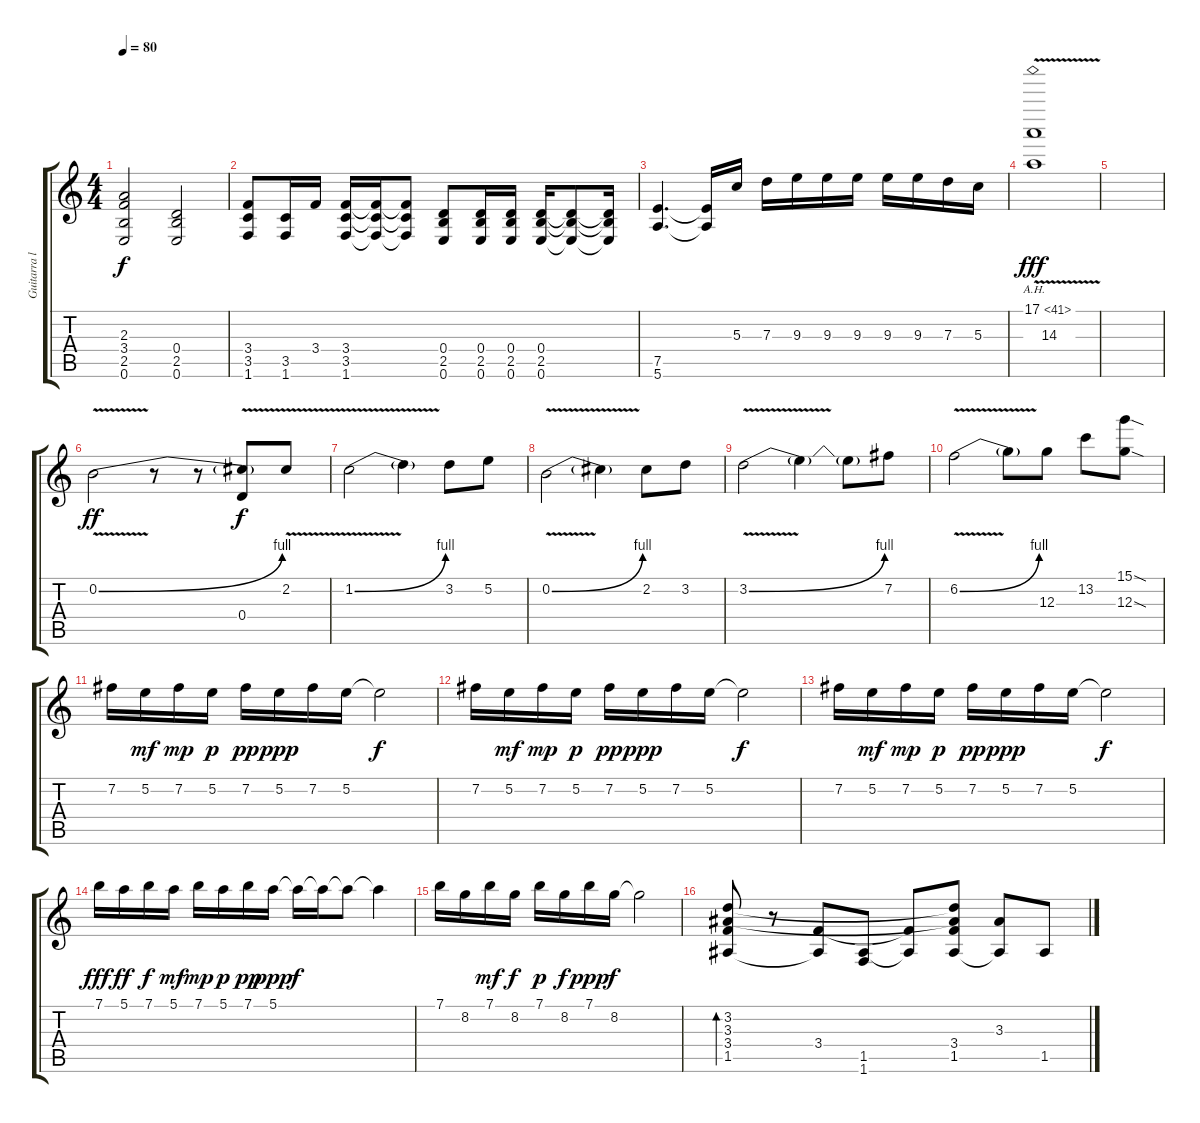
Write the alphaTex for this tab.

\track ("Guitarra lider" "Guitarra l") {instrument overdrivenguitar}
\staff {score tabs}
\tuning (E4 B3 G3 D3 A2 E2) {hide}
\ts (4 4)
\tempo 80
\clef g2
\ks c
(2.3 3.4 2.5 0.6).2{dy f} (0.4 2.5 0.6).2 |
(3.4 3.5 1.6).8 (3.5 1.6).16 3.4.16 (3.4 3.5 1.6).16 (3.4{t} 3.5{t} 1.6{t}).16 (3.4{t} 3.5{t} 1.6{t}).8 (0.4 2.5 0.6).8 (0.4 2.5 0.6).16 (0.4 2.5 0.6).16 (0.4 2.5 0.6).16 (0.4{t} 2.5{t} 0.6{t}).8 (0.4{t} 2.5{t} 0.6{t}).16 |
(7.5 5.6).4{d} (7.5{t} 5.6{t}).16 5.3.16 7.3.16 9.3.16 9.3.16 9.3.16 9.3.16 9.3.16 7.3.16 5.3.16 |
(17.1{ah 24 v} 14.3{v}).1{dy fff} |
|
0.2{be (bend 0 0 60 4) v}.2{dy ff} r.8 r.8 (0.2{t} 0.4).8{dy f} 2.2{v}.8 |
1.2{be (bend 0 0 60 4) v}.2 1.2{t}.4 3.2.8 5.2.8 |
0.2{be (bend 0 0 60 4) v}.2 0.2{t}.4 2.2.8 3.2.8 |
3.2{be (bend 0 0 60 4) v}.2 3.2{t}.4 3.2{t}.8 7.2.8 |
6.2{be (bend 0 0 60 4) v}.2 6.2{t}.8 12.3.8 13.2.8 (15.1{sod} 12.3{sod}).8 |
7.2.16 5.2.16{dy mf} 7.2.16{dy mp} 5.2.16{dy p} 7.2.16{dy pp} 5.2.16{dy ppp} 7.2.16 5.2.16 5.2{t}.2{dy f} |
7.2.16 5.2.16{dy mf} 7.2.16{dy mp} 5.2.16{dy p} 7.2.16{dy pp} 5.2.16{dy ppp} 7.2.16 5.2.16 5.2{t}.2{dy f} |
7.2.16 5.2.16{dy mf} 7.2.16{dy mp} 5.2.16{dy p} 7.2.16{dy pp} 5.2.16{dy ppp} 7.2.16 5.2.16 5.2{t}.2{dy f} |
7.1.16{dy fff} 5.1.16{dy ff} 7.1.16{dy f} 5.1.16{dy mf} 7.1.16{dy mp} 5.1.16{dy p} 7.1.16{dy pp} 5.1.16{dy ppp} 5.1{t}.16{dy f} 5.1{t}.16 5.1{t}.8 5.1{t}.4 |
7.1.16 8.2.16 7.1.16{dy mf} 8.2.16{dy f} 7.1.16{dy p} 8.2.16{dy f} 7.1.16{dy ppp} 8.2.16{dy f} 8.2{t}.2 |
(3.2 3.3 3.4 1.5).8{bd 60} r.8 (3.4 1.5{t}).8 (1.5 1.6).8 (3.4{t} 1.5{t}).8 (3.2{t} 3.3{t} 3.4 1.5).8 (3.3 1.5{t}).8 1.5.8
